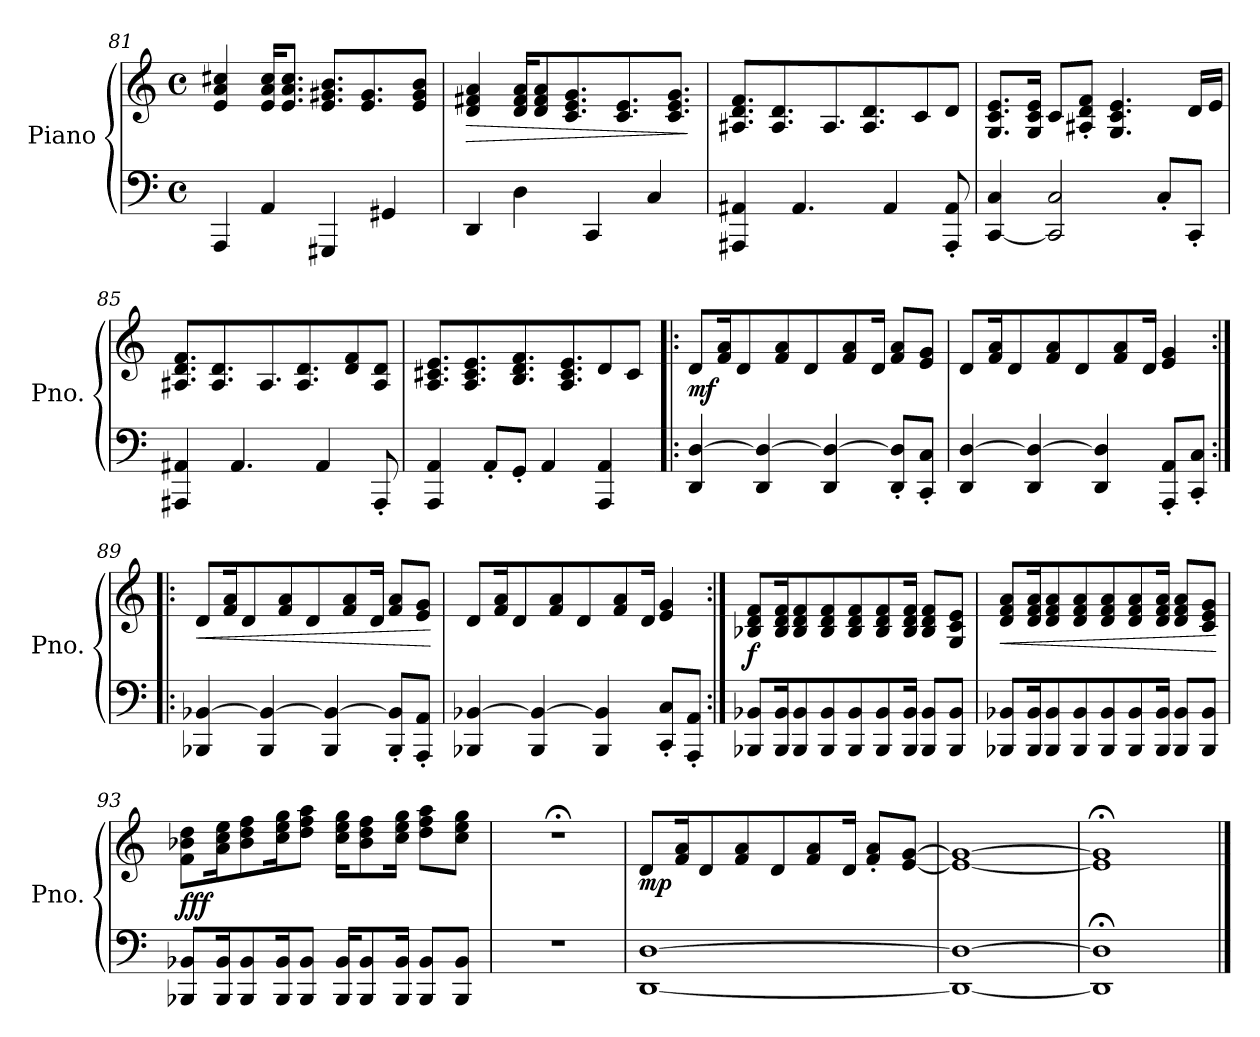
**kern	**kern	**dynam
*part1	*part1	*part1
*staff2	*staff1	*staff1/2
*I"Piano	*	*
*I'Pno.	*	*
*clefF4	*clefG2	*
*k[]	*k[]	*
*M4/4	*M4/4	*
*met(c)	*met(c)	*
=81	=81	=81
4AAA/	4e/ 4a/ 4cc#X/	.
4AA/	16e/ 16a/ 16cc#/KL	.
.	8.e/ 8.a/ 8.cc#/J	.
4GGG#X/	8.e/ 8.g#X/ 8.b/L	.
.	8.e/ 8.g#/	.
4GG#X/	.	.
.	8e/ 8g#/ 8b/J	.
=82	=82	=82
!	!	!LO:HP:b
4DD/	4d/ 4f#X/ 4a/	>
4D\	16d/ 16f#/ 16a/KL	.
.	8d/ 8f#/ 8a/	.
.	8.c/ 8.e/ 8.g/	.
4CC/	.	.
.	8.c/ 8.e/	.
4C/	.	.
.	8.c/ 8.e/ 8.g/J	.
.	.	]
=83	=83	=83
4AAA#X/ 4AA#X/	8.A#X/ 8.d/ 8.f/L	.
.	8.A#/ 8.d/	.
4.AA#/	.	.
.	8.A#/	.
.	8.A#/ 8.d/	.
4AA#/	.	.
.	8c/	.
8AAA#/' 8AA#/'	8d/J	.
!!LO:PB:g=z
=84	=84	=84
[4CC/ 4C/	8.G/ 8.c/ 8.e/L	.
.	16G/ 16c/ 16e/Jk	.
2CC/] 2C/	8c/L	.
.	8A#X/' 8d/' 8f/'J	.
.	4.G/ 4.c/ 4.e/	.
8C'/L	.	.
8CC'/J	16d/LL	.
.	16e/JJ	.
=85	=85	=85
4AAA#X/ 4AA#X/	8.A#X/ 8.d/ 8.f/L	.
.	8.A#/ 8.d/	.
4.AA#/	.	.
.	8.A#/	.
.	8.A#/ 8.d/	.
4AA#/	.	.
.	8d/ 8f/	.
8AAA#'/	8A#/ 8d/J	.
=86	=86	=86
4AAA/ 4AA/	8.A/ 8.c#X/ 8.e/L	.
.	8.A/ 8.c#/ 8.e/	.
8AA'/L	.	.
8GG'/J	8.B/ 8.d/ 8.f/	.
4AA/	.	.
.	8.A/ 8.c#/ 8.e/	.
4AAA/ 4AA/	8d/	.
.	8c#/J	.
=87!|:	=87!|:	=87!|:
!	!	!LO:DY:b
4DD/ [4D/	8d/L	mf
.	16f/ 16a/K	.
.	8d/	.
4DD/ 4D/_	.	.
.	8f/ 8a/	.
.	8d/	.
4DD/ 4D/_	.	.
.	8f/ 8a/	.
.	16d/Jk	.
8DD/' 8D/]'L	8f/ 8a/L	.
8CC/' 8C/'J	8e/ 8g/J	.
!!LO:LB:g=z
=88	=88	=88
4DD/ [4D/	8d/L	.
.	16f/ 16a/K	.
.	8d/	.
4DD/ 4D/_	.	.
.	8f/ 8a/	.
.	8d/	.
4DD/ 4D/]	.	.
.	8f/ 8a/	.
.	16d/Jk	.
8AAA/' 8AA/'L	4e/ 4g/	.
8CC/' 8C/'J	.	.
=89:|!|:	=89:|!|:	=89:|!|:
!	!	!LO:HP:b
4BBB-X/ [4BB-X/	8d/L	<
.	16f/ 16a/K	.
.	8d/	.
4BBB-/ 4BB-/_	.	.
.	8f/ 8a/	.
.	8d/	.
4BBB-/ 4BB-/_	.	.
.	8f/ 8a/	.
.	16d/Jk	.
8BBB-/' 8BB-/]'L	8f/ 8a/L	.
8AAA/' 8AA/'J	8e/ 8g/J	.
.	.	[
=90	=90	=90
4BBB-X/ [4BB-X/	8d/L	.
.	16f/ 16a/K	.
.	8d/	.
4BBB-/ 4BB-/_	.	.
.	8f/ 8a/	.
.	8d/	.
4BBB-/ 4BB-/]	.	.
.	8f/ 8a/	.
.	16d/Jk	.
8CC/' 8C/'L	4e/ 4g/	.
8AAA/' 8AA/'J	.	.
=91:|!	=91:|!	=91:|!
!	!	!LO:DY:b
8BBB-X/ 8BB-X/L	8B-X/ 8d/ 8f/L	f
16BBB-/ 16BB-/K	16B-/ 16d/ 16f/K	.
8BBB-/ 8BB-/	8B-/ 8d/ 8f/	.
8BBB-/ 8BB-/	8B-/ 8d/ 8f/	.
8BBB-/ 8BB-/	8B-/ 8d/ 8f/	.
8BBB-/ 8BB-/	8B-/ 8d/ 8f/	.
16BBB-/ 16BB-/Jk	16B-/ 16d/ 16f/Jk	.
8BBB-/ 8BB-/L	8B-/ 8d/ 8f/L	.
8BBB-/ 8BB-/J	8G/ 8c/ 8e/J	.
!!LO:LB:g=z
=92	=92	=92
!	!	!LO:HP:b
8BBB-X/ 8BB-X/L	8d/ 8f/ 8a/L	<
16BBB-/ 16BB-/K	16d/ 16f/ 16a/K	.
8BBB-/ 8BB-/	8d/ 8f/ 8a/	.
8BBB-/ 8BB-/	8d/ 8f/ 8a/	.
8BBB-/ 8BB-/	8d/ 8f/ 8a/	.
8BBB-/ 8BB-/	8d/ 8f/ 8a/	.
16BBB-/ 16BB-/Jk	16d/ 16f/ 16a/Jk	.
8BBB-/ 8BB-/L	8d/ 8f/ 8a/L	.
8BBB-/ 8BB-/J	8c/ 8e/ 8g/J	.
.	.	[
=93	=93	=93
!	!	!LO:DY:b
8BBB-X/ 8BB-X/L	8f\ 8b-X\ 8dd\L	fff
16BBB-/ 16BB-/K	16a\ 16cc\ 16ee\K	.
8BBB-/ 8BB-/	8b-\ 8dd\ 8ff\	.
16BBB-/ 16BB-/K	16cc\ 16ee\ 16gg\K	.
8BBB-/ 8BB-/J	8dd\ 8ff\ 8aa\J	.
16BBB-/ 16BB-/KL	16cc\ 16ee\ 16gg\KL	.
8BBB-/ 8BB-/	8b-\ 8dd\ 8ff\	.
16BBB-/ 16BB-/Jk	16cc\ 16ee\ 16gg\Jk	.
8BBB-/ 8BB-/L	8dd\ 8ff\ 8aa\L	.
8BBB-/ 8BB-/J	8cc\ 8ee\ 8gg\J	.
=94	=94	=94
1r	1r;<	.
=95	=95	=95
*	*MM90	*
!	!	!LO:DY:b
[1DD [1D	8d/L	mp
.	16f/ 16a/K	.
.	8d/	.
.	8f/ 8a/	.
.	8d/	.
.	8f/ 8a/	.
.	16d/Jk	.
.	8f/' 8a/'L	.
.	[8e/ [8g/J	.
=96	=96	=96
1DD_ 1D_	1e_ 1g_	.
=97	=97	=97
1DD];< 1D];<	1e];< 1g];<	.
==	==	==
*-	*-	*-
